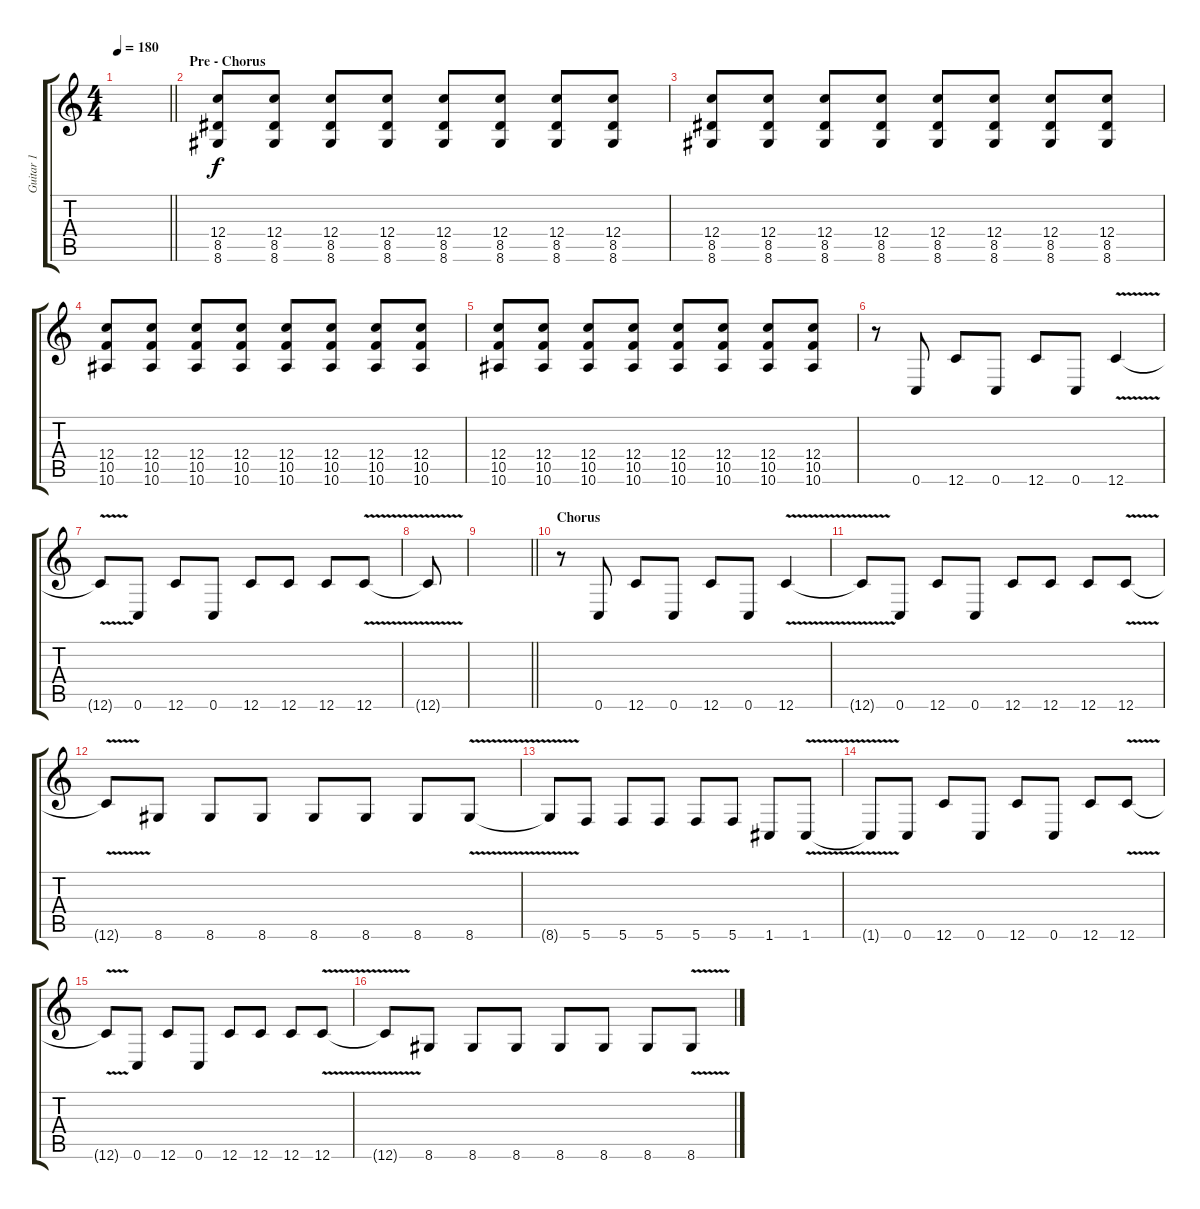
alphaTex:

\track ("Guitar 1" "Guitar 1") {instrument overdrivenguitar}
\staff {score tabs}
\tuning (D4 A3 F3 C3 G2 C2) {hide}
\ts (4 4)
\tempo 180
\clef g2
\barLineRight lightlight
\ks c
|
\section ("" "Pre - Chorus")
(12.4 8.5 8.6).8 (12.4 8.5 8.6).8 (12.4 8.5 8.6).8 (12.4 8.5 8.6).8 (12.4 8.5 8.6).8 (12.4 8.5 8.6).8 (12.4 8.5 8.6).8 (12.4 8.5 8.6).8 |
(12.4 8.5 8.6).8 (12.4 8.5 8.6).8 (12.4 8.5 8.6).8 (12.4 8.5 8.6).8 (12.4 8.5 8.6).8 (12.4 8.5 8.6).8 (12.4 8.5 8.6).8 (12.4 8.5 8.6).8 |
(12.4 10.5 10.6).8 (12.4 10.5 10.6).8 (12.4 10.5 10.6).8 (12.4 10.5 10.6).8 (12.4 10.5 10.6).8 (12.4 10.5 10.6).8 (12.4 10.5 10.6).8 (12.4 10.5 10.6).8 |
(12.4 10.5 10.6).8 (12.4 10.5 10.6).8 (12.4 10.5 10.6).8 (12.4 10.5 10.6).8 (12.4 10.5 10.6).8 (12.4 10.5 10.6).8 (12.4 10.5 10.6).8 (12.4 10.5 10.6).8 |
r.8 0.6.8 12.6.8 0.6.8 12.6.8 0.6.8 12.6{v}.4 |
12.6{t}.8 0.6.8 12.6.8 0.6.8 12.6.8 12.6.8 12.6.8 12.6{v}.8 |
12.6{t}.8 |
\barLineRight lightlight
|
\section ("" "Chorus")
r.8 0.6.8 12.6.8 0.6.8 12.6.8 0.6.8 12.6{v}.4 |
12.6{t}.8 0.6.8 12.6.8 0.6.8 12.6.8 12.6.8 12.6.8 12.6{v}.8 |
12.6{t}.8 8.6.8 8.6.8 8.6.8 8.6.8 8.6.8 8.6.8 8.6{v}.8 |
8.6{t}.8 5.6.8 5.6.8 5.6.8 5.6.8 5.6.8 1.6.8 1.6{v}.8 |
1.6{t}.8 0.6.8 12.6.8 0.6.8 12.6.8 0.6.8 12.6.8 12.6{v}.8 |
12.6{t}.8 0.6.8 12.6.8 0.6.8 12.6.8 12.6.8 12.6.8 12.6{v}.8 |
12.6{t}.8 8.6.8 8.6.8 8.6.8 8.6.8 8.6.8 8.6.8 8.6{v}.8
